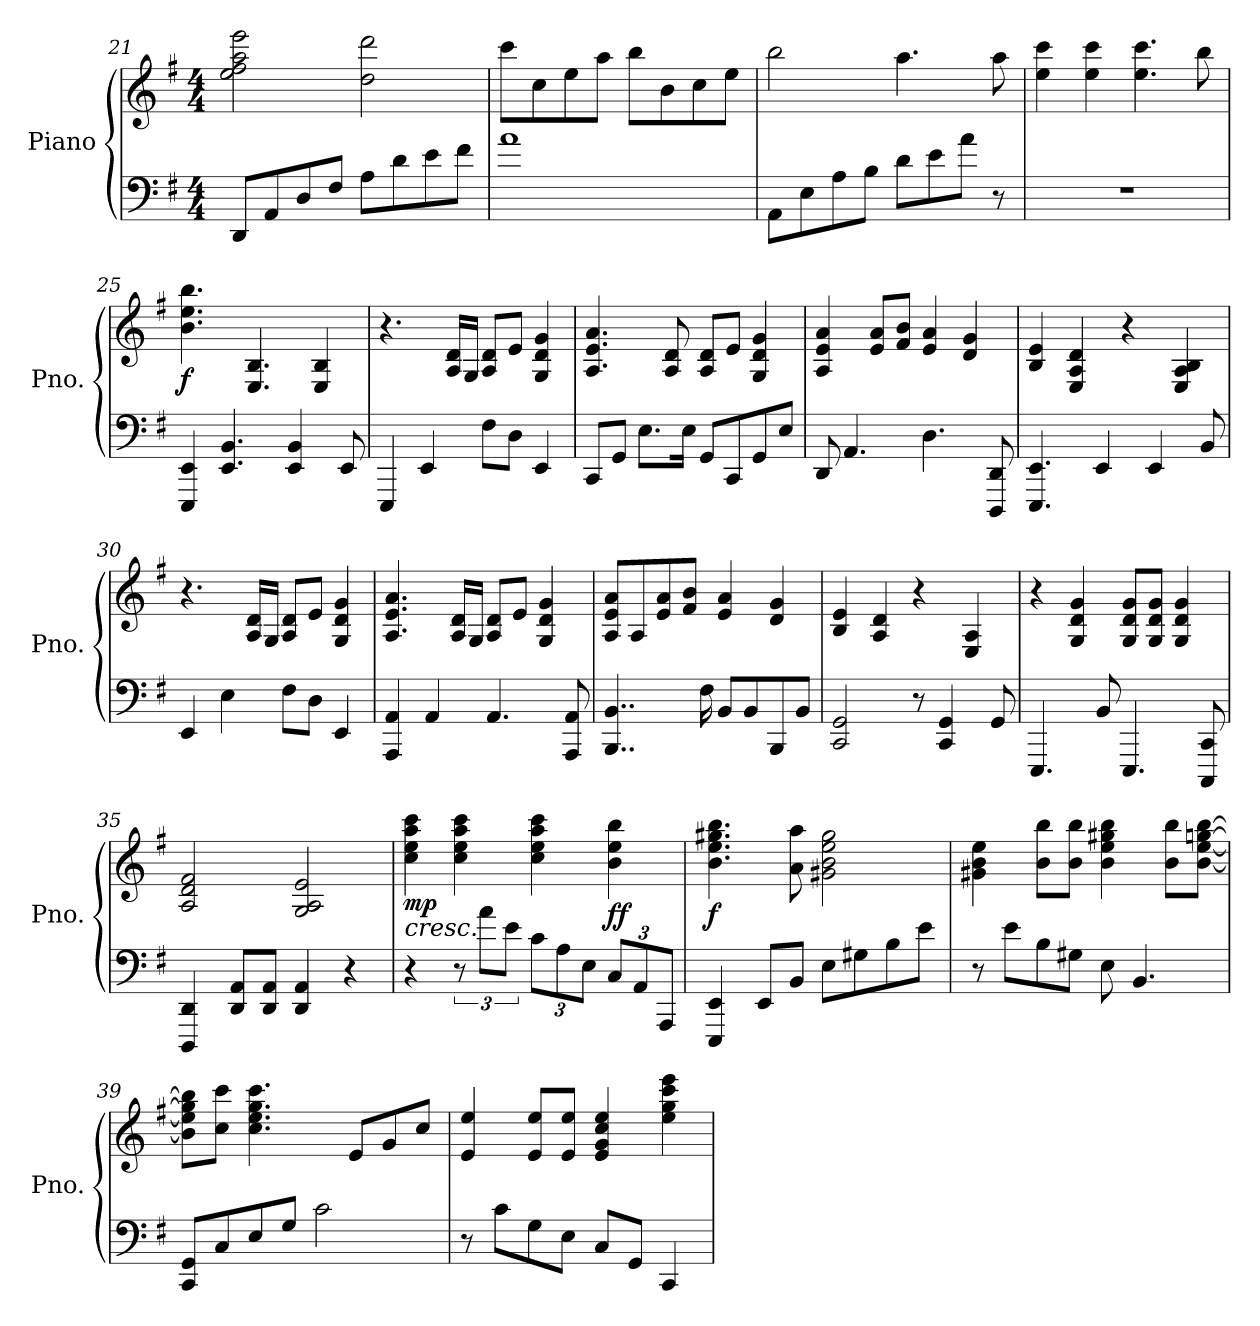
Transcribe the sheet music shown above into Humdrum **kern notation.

**kern	**kern	**dynam
*part1	*part1	*part1
*staff2	*staff1	*staff1/2
*I"Piano	*	*
*I'Pno.	*	*
*clefF4	*clefG2	*
*k[f#]	*k[f#]	*
*M4/4	*M4/4	*
=21	=21	=21
8DD/L	2ee\ 2ff#\ 2aa\ 2eee\	.
8AA/	.	.
8D/	.	.
8F#/J	.	.
8A\L	2dd\ 2ddd\	.
8d\	.	.
8e\	.	.
8f#\J	.	.
=22	=22	=22
1a	8ccc\L	.
.	8cc\	.
.	8ee\	.
.	8aa\J	.
.	8bb\L	.
.	8b\	.
.	8cc\	.
.	8ee\J	.
=23	=23	=23
8AA\L	2bb\	.
8E\	.	.
8A\	.	.
8B\J	.	.
8d\L	4.aa\	.
8e\	.	.
8a\J	.	.
8r	8aa\	.
!!LO:PB:g=z
=24	=24	=24
1r	4ee\ 4ccc\	.
.	4ee\ 4ccc\	.
.	4.ee\ 4.ccc\	.
.	8bb\	.
=25	=25	=25
!	!	!LO:DY:b
4EEE/ 4EE/	4.b\ 4.ee\ 4.bb\	f
4.EE/ 4.BB/	.	.
.	4.E/ 4.B/	.
4EE/ 4BB/	.	.
.	4E/ 4B/	.
8EE/	.	.
=26	=26	=26
4EEE/	4.r	.
4EE/	.	.
.	16A/ 16d/LL	.
.	16G/JJ	.
8F#\L	8A/ 8d/L	.
8D\J	8e/J	.
4EE/	4G/ 4d/ 4g/	.
=27	=27	=27
8CC/L	4.A/ 4.e/ 4.a/	.
8GG/J	.	.
8.E\L	.	.
.	8A/ 8d/	.
16E\Jk	.	.
8GG/L	8A/ 8d/L	.
8CC/	8e/J	.
8GG/	4G/ 4d/ 4g/	.
8E/J	.	.
=28	=28	=28
8DD/	4A/ 4e/ 4a/	.
4.AA/	.	.
.	8e/ 8a/L	.
.	8f#/ 8b/J	.
4.D\	4e/ 4a/	.
.	4d/ 4g/	.
8DDD/ 8DD/	.	.
=29	=29	=29
4.EEE/ 4.EE/	4B/ 4e/	.
.	4E/ 4A/ 4d/	.
4EE/	.	.
.	4r	.
4EE/	.	.
.	4E/ 4A/ 4B/	.
8BB/	.	.
!!LO:LB:g=z
=30	=30	=30
4EE/	4.r	.
4E\	.	.
.	16A/ 16d/LL	.
.	16G/JJ	.
8F#\L	8A/ 8d/L	.
8D\J	8e/J	.
4EE/	4G/ 4d/ 4g/	.
=31	=31	=31
4AAA/ 4AA/	4.A/ 4.e/ 4.a/	.
4AA/	.	.
.	16A/ 16d/LL	.
.	16G/JJ	.
4.AA/	8A/ 8d/L	.
.	8e/J	.
.	4G/ 4d/ 4g/	.
8AAA/ 8AA/	.	.
=32	=32	=32
4..BBB/ 4..BB/	8A/ 8e/ 8a/L	.
.	8A/	.
.	8e/ 8a/	.
.	8f#/ 8b/J	.
16F#\	.	.
8BB/L	4e/ 4a/	.
8BB/	.	.
8BBB/	4d/ 4g/	.
8BB/J	.	.
=33	=33	=33
2CC/ 2GG/	4B/ 4e/	.
.	4A/ 4d/	.
8r	4r	.
4CC/ 4GG/	.	.
.	4E/ 4A/	.
8GG/	.	.
=34	=34	=34
4.EEE/	4r	.
.	4G/ 4d/ 4g/	.
8BB/	.	.
4.EEE/	8G/ 8d/ 8g/L	.
.	8G/ 8d/ 8g/J	.
.	4G/ 4d/ 4g/	.
8CCC/ 8CC/	.	.
!!LO:LB:g=z
=35	=35	=35
4DDD/ 4DD/	2A/ 2d/ 2f#/	.
8DD/ 8AA/L	.	.
8DD/ 8AA/J	.	.
4DD/ 4AA/	2G/ 2A/ 2e/	.
4r	.	.
=36	=36	=36
!	!	!LO:HP:b
!	!	!LO:DY:n=1:b
4r	4cc\ 4ee\ 4aa\ 4ccc\	< mp
12r	4cc\ 4ee\ 4aa\ 4ccc\	.
12a\L	.	.
12e\J	.	.
*Xbrackettup	*	*
12c\L	4cc\ 4ee\ 4aa\ 4ccc\	.
12A\	.	.
12E\J	.	.
!	!	!LO:DY:n=2:b
12C/L	4b\ 4ee\ 4bb\	ff
12AA/	.	.
12AAA/J	.	.
.	.	[
=37	=37	=37
!	!	!LO:DY:b
4EEE/ 4EE/	4.b\ 4.ee\ 4.gg#X\ 4.bb\	f
8EE/L	.	.
8BB/J	8a\ 8aa\	.
8E\L	2g#X\ 2b\ 2ee\ 2gg#\	.
8G#X\	.	.
8B\	.	.
8e\J	.	.
=38	=38	=38
8r	4g#X\ 4b\ 4ee\	.
8e\L	.	.
8B\	8b\ 8bb\L	.
8G#X\J	8b\ 8bb\J	.
8E\	4b\ 4ee\ 4gg#X\ 4bb\	.
4.BB/	.	.
.	8b\ 8bb\L	.
.	[8b\ [8ee\ [8ggn\ [8bb\J	.
=39	=39	=39
8CC/ 8GG/L	8b\] 8ee\] 8gg\] 8bb\]L	.
8C/	8cc\ 8ccc\J	.
8E/	4.cc\ 4.ee\ 4.gg\ 4.ccc\	.
8G/J	.	.
2c\	.	.
.	8e/L	.
.	8g/	.
.	8cc/J	.
!!LO:LB:g=z
=40	=40	=40
8r	4e/ 4ee/	.
8c\L	.	.
8G\	8e/ 8ee/L	.
8E\J	8e/ 8ee/J	.
8C/L	4e/ 4g/ 4cc/ 4ee/	.
8GG/J	.	.
4CC/	4ee\ 4gg\ 4ccc\ 4eee\	.
=	=	=
*-	*-	*-
